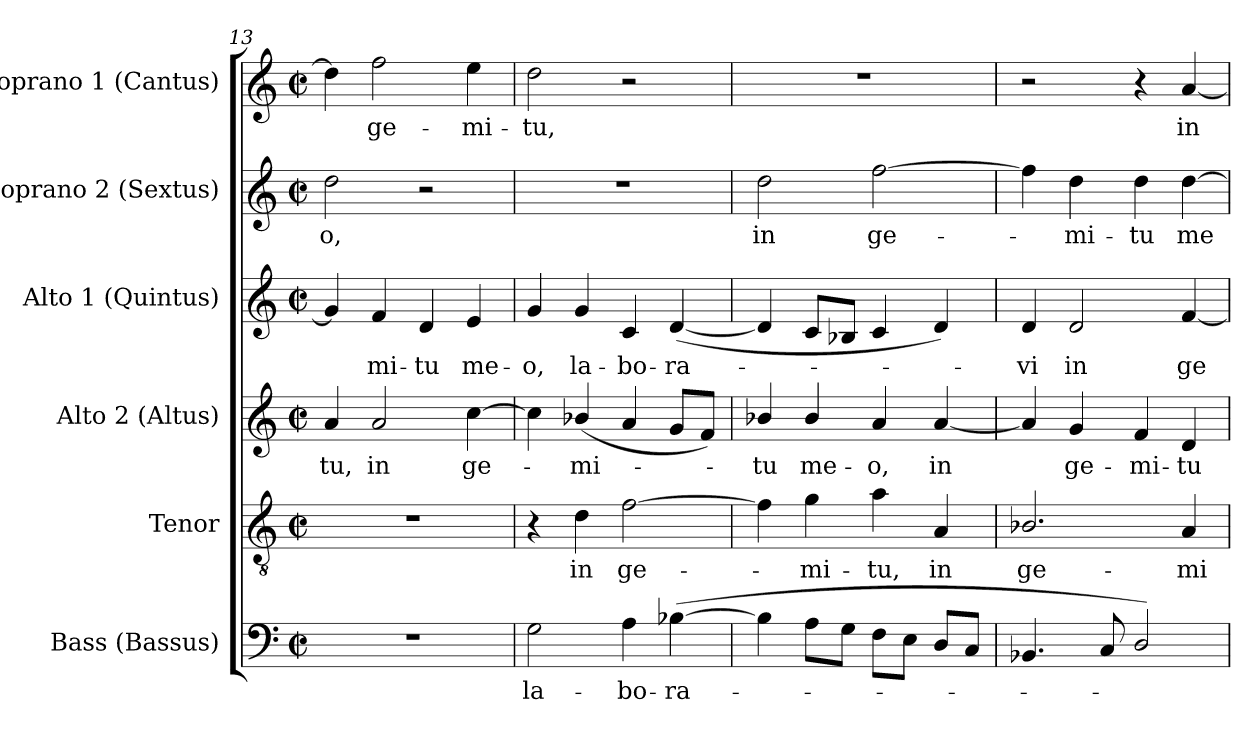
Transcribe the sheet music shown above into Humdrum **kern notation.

**kern	**text	**kern	**text	**kern	**text	**kern	**text	**kern	**text	**kern	**text
*part6	*part6	*part5	*part5	*part4	*part4	*part3	*part3	*part2	*part2	*part1	*part1
*staff6	*staff6	*staff5	*staff5	*staff4	*staff4	*staff3	*staff3	*staff2	*staff2	*staff1	*staff1
*I"Bass (Bassus)	*	*I"Tenor	*	*I"Alto 2 (Altus)	*	*I"Alto 1 (Quintus)	*	*I"Soprano 2 (Sextus)	*	*I"Soprano 1 (Cantus)	*
*I'B.	*	*I'T.	*	*I'A2.	*	*I'A1.	*	*I'S2.	*	*I'S1.	*
!!LO:PB:g=z
*clefF4	*	*clefGv2	*	*clefG2	*	*clefG2	*	*clefG2	*	*clefG2	*
*	*	*ITrd7c12	*	*	*	*	*	*	*	*	*
*k[]	*	*k[]	*	*k[]	*	*k[]	*	*k[]	*	*k[]	*
*C:	*	*C:	*	*C:	*	*C:	*	*C:	*	*C:	*
*M2/2	*	*M2/2	*	*M2/2	*	*M2/2	*	*M2/2	*	*M2/2	*
*met(c|)	*	*met(c|)	*	*met(c|)	*	*met(c|)	*	*met(c|)	*	*met(c|)	*
=13	=13	=13	=13	=13	=13	=13	=13	=13	=13	=13	=13
!	!	!	!	!	!LO:LY:b:color=#000000	!	!	!	!	!	!
!	!	!	!	!	!	!	!	!	!LO:LY:b:color=#000000	!	!
1r	.	1r	.	4ai/	-tu,	4gi/]	.	2ddi\	-o,	4ddi\]	.
!	!	!	!	!	!LO:LY:b:color=#000000	!	!	!	!	!	!
!	!	!	!	!	!	!	!LO:LY:b:color=#000000	!	!	!	!
!	!	!	!	!	!	!	!	!	!	!	!LO:LY:b:color=#000000
.	.	.	.	2ai/	in	4fi/	-mi-	.	.	2ffi\	ge-
!	!	!	!	!	!	!	!LO:LY:b:color=#000000	!	!	!	!
.	.	.	.	.	.	4di/	-tu	2r	.	.	.
!	!	!	!	!	!LO:LY:b:color=#000000	!	!	!	!	!	!
!	!	!	!	!	!	!	!LO:LY:b:color=#000000	!	!	!	!
!	!	!	!	!	!	!	!	!	!	!	!LO:LY:b:color=#000000
.	.	.	.	[4cci\	ge-	4ei/	me-	.	.	4eei\	-mi-
=14	=14	=14	=14	=14	=14	=14	=14	=14	=14	=14	=14
!	!LO:LY:b:color=#000000	!	!	!	!	!	!	!	!	!	!
!	!	!	!	!	!	!	!LO:LY:b:color=#000000	!	!	!	!
!	!	!	!	!	!	!	!	!	!	!	!LO:LY:b:color=#000000
2Gi\	la-	4r	.	4cci\]	.	4gi/	-o,	1r	.	2ddi\	-tu,
!	!	!	!LO:LY:b:color=#000000	!	!	!	!	!	!	!	!
!	!	!	!	!	!LO:LY:b:color=#000000	!	!	!	!	!	!
!	!	!	!	!	!	!	!LO:LY:b:color=#000000	!	!	!	!
.	.	4Di\	in	(4b-Xi/	-mi-	4gi/	la-	.	.	.	.
!	!LO:LY:b:color=#000000	!	!	!	!	!	!	!	!	!	!
!	!	!	!LO:LY:b:color=#000000	!	!	!	!	!	!	!	!
!	!	!	!	!	!	!	!LO:LY:b:color=#000000	!	!	!	!
4Ai\	-bo-	[2Fi\	ge-	4ai/	.	4ci/	-bo-	.	.	2r	.
!	!LO:LY:b:color=#000000	!	!	!	!	!	!	!	!	!	!
!	!	!	!	!	!	!	!LO:LY:b:color=#000000	!	!	!	!
([4B-Xi\	-ra-	.	.	8gi/L	.	([4di/	-ra-	.	.	.	.
.	.	.	.	8fi/J)	.	.	.	.	.	.	.
=15	=15	=15	=15	=15	=15	=15	=15	=15	=15	=15	=15
!	!	!	!	!	!LO:LY:b:color=#000000	!	!	!	!	!	!
!	!	!	!	!	!	!	!	!	!LO:LY:b:color=#000000	!	!
4B-i\]	.	4Fi\]	.	4b-Xi/	-tu	4di/]	.	2ddi\	in	1r	.
!	!	!	!LO:LY:b:color=#000000	!	!	!	!	!	!	!	!
!	!	!	!	!	!LO:LY:b:color=#000000	!	!	!	!	!	!
8Ai\L	.	4Gi\	-mi-	4b-i/	me-	8ci/L	.	.	.	.	.
8Gi\J	.	.	.	.	.	8B-Xi/J	.	.	.	.	.
!	!	!	!LO:LY:b:color=#000000	!	!	!	!	!	!	!	!
!	!	!	!	!	!LO:LY:b:color=#000000	!	!	!	!	!	!
!	!	!	!	!	!	!	!	!	!LO:LY:b:color=#000000	!	!
8Fi\L	.	4Ai\	-tu,	4ai/	-o,	4ci/	.	[2ffi\	ge-	.	.
8Ei\J	.	.	.	.	.	.	.	.	.	.	.
!	!	!	!LO:LY:b:color=#000000	!	!	!	!	!	!	!	!
!	!	!	!	!	!LO:LY:b:color=#000000	!	!	!	!	!	!
8Di/L	.	4AAi/	in	[4ai/	in	4di/)	.	.	.	.	.
8Ci/J	.	.	.	.	.	.	.	.	.	.	.
=16	=16	=16	=16	=16	=16	=16	=16	=16	=16	=16	=16
!	!	!	!LO:LY:b:color=#000000	!	!	!	!	!	!	!	!
!	!	!	!	!	!	!	!LO:LY:b:color=#000000	!	!	!	!
4.BB-Xi/	.	2.BB-Xi/	ge-	4ai/]	.	4di/	-vi	4ffi\]	.	2r	.
!	!	!	!	!	!LO:LY:b:color=#000000	!	!	!	!	!	!
!	!	!	!	!	!	!	!LO:LY:b:color=#000000	!	!	!	!
!	!	!	!	!	!	!	!	!	!LO:LY:b:color=#000000	!	!
.	.	.	.	4gi/	ge-	2di/	in	4ddi\	-mi-	.	.
8Ci/	.	.	.	.	.	.	.	.	.	.	.
!	!	!	!	!	!LO:LY:b:color=#000000	!	!	!	!	!	!
!	!	!	!	!	!	!	!	!	!LO:LY:b:color=#000000	!	!
2Di/)	.	.	.	4fi/	-mi-	.	.	4ddi\	-tu	4r	.
!	!	!	!LO:LY:b:color=#000000	!	!	!	!	!	!	!	!
!	!	!	!	!	!LO:LY:b:color=#000000	!	!	!	!	!	!
!	!	!	!	!	!	!	!LO:LY:b:color=#000000	!	!	!	!
!	!	!	!	!	!	!	!	!	!LO:LY:b:color=#000000	!	!
!	!	!	!	!	!	!	!	!	!	!	!LO:LY:b:color=#000000
.	.	4AAi/	-mi-	4di/	-tu	[4fi/	ge-	[4ddi\	me-	[4ai/	in
=	=	=	=	=	=	=	=	=	=	=	=
*-	*-	*-	*-	*-	*-	*-	*-	*-	*-	*-	*-
